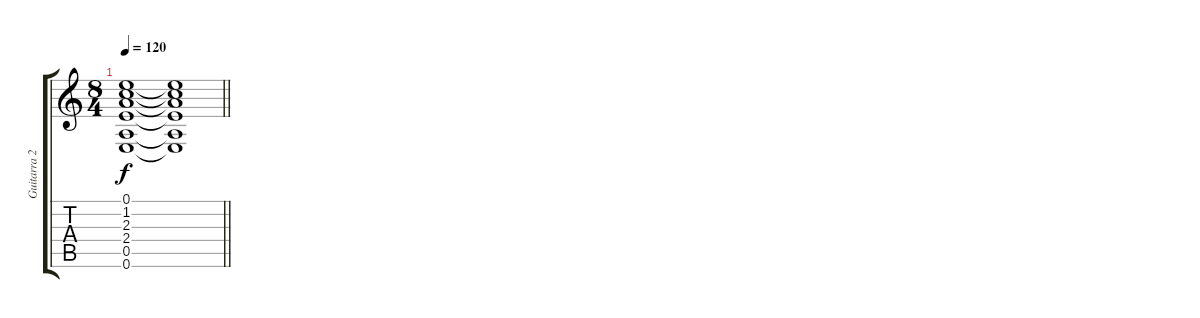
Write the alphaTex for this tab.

\track ("Guitarra 2" "Guitarra 2") {instrument acousticguitarsteel}
\staff {score tabs}
\tuning (E4 B3 G3 D3 A2 E2) {hide}
\ts (8 4)
\tempo 120
\clef g2
\barLineRight lightlight
\ks c
(0.1 1.2 2.3 2.4 0.5 0.6).1{dy f} (0.1{t} 1.2{t} 2.3{t} 2.4{t} 0.5{t} 0.6{t}).1
